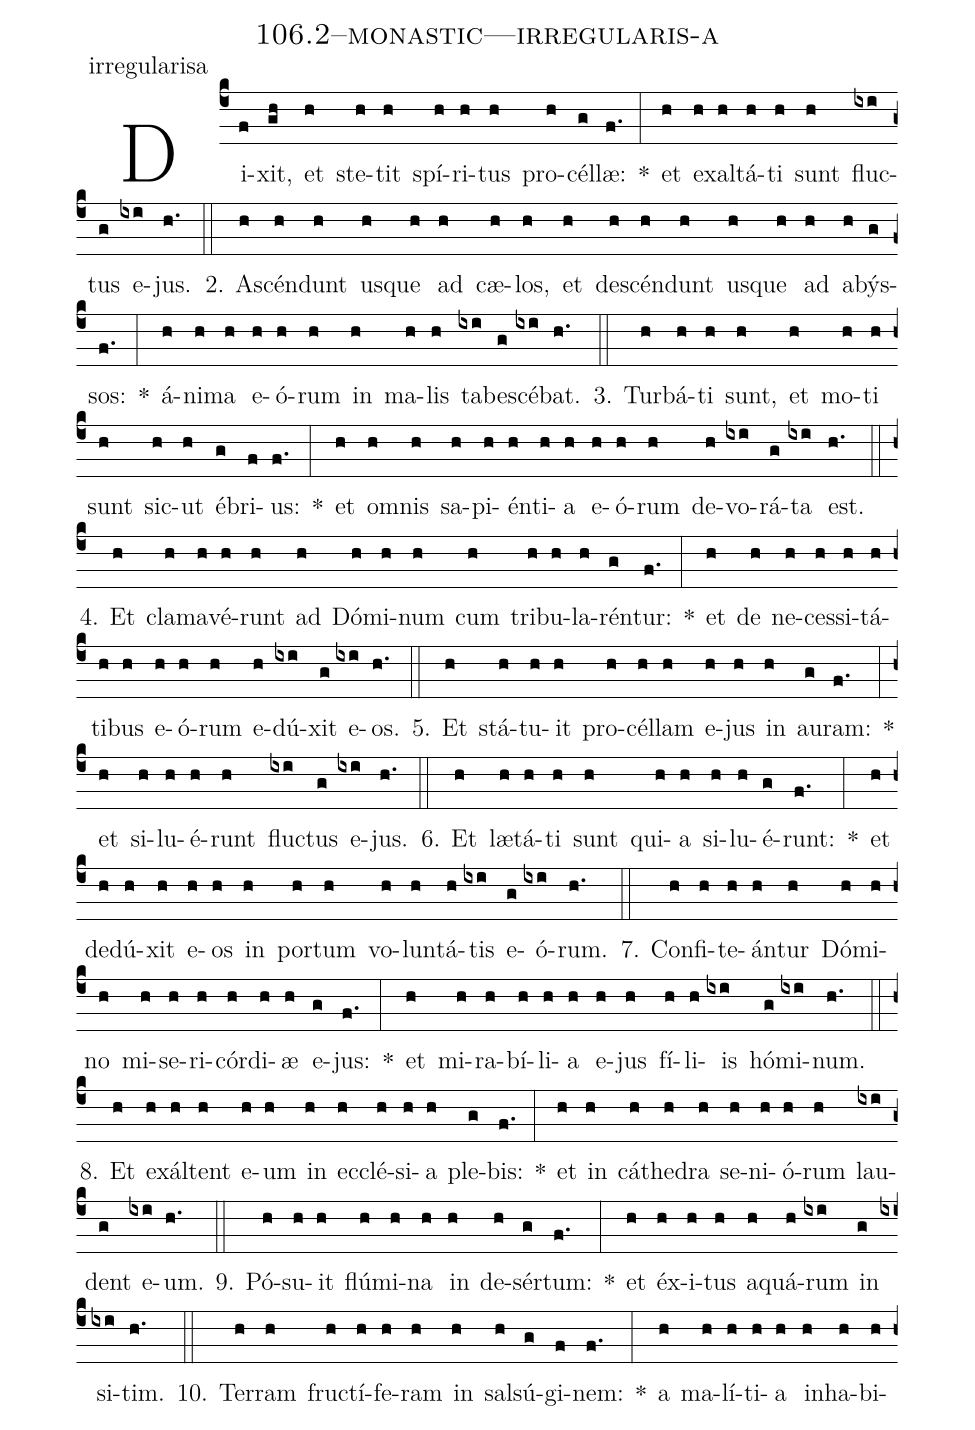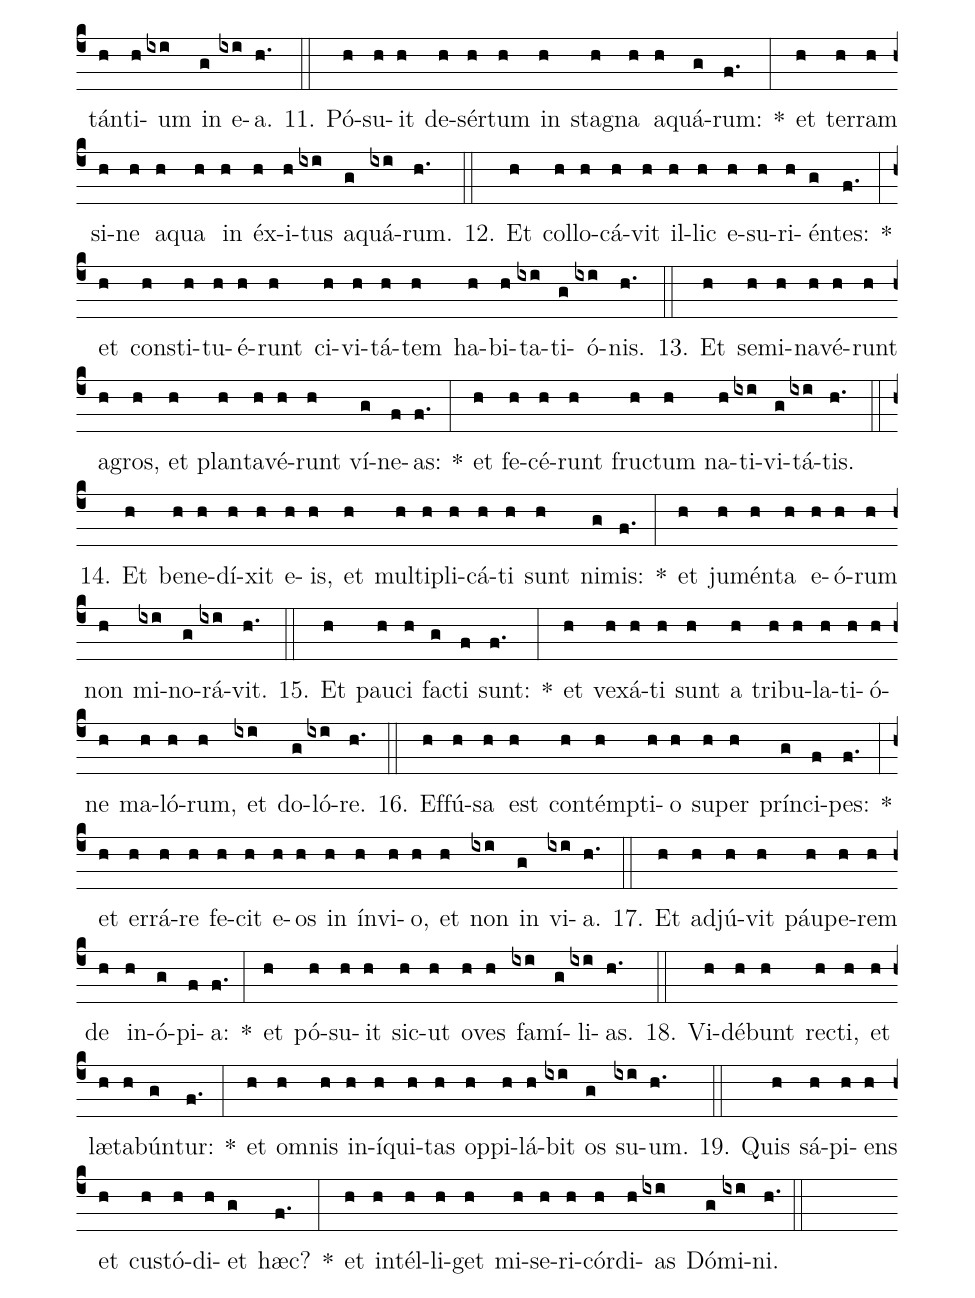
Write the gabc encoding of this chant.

name: 106.2--monastic---irregularis-a;
annotation: irregularisa;
%%
(c4)Di(f)xit,(gh) et(h) ste(h)tit(h) spí(h)ri(h)tus(h) pro(h)cél(g)læ:(f.) *(:) et(h) ex(h)al(h)tá(h)ti(h) sunt(h) fluc(ixi)tus(g) e(ixi)jus.(h.) (::)
2. A(h)scén(h)dunt(h) us(h)que(h) ad(h) cæ(h)los,(h) et(h) de(h)scén(h)dunt(h) us(h)que(h) ad(h) a(h)býs(g)sos:(f.) *(:) á(h)ni(h)ma(h) e(h)ó(h)rum(h) in(h) ma(h)lis(h) ta(ixi)be(g)scé(ixi)bat.(h.) (::)
3. Tur(h)bá(h)ti(h) sunt,(h) et(h) mo(h)ti(h) sunt(h) sic(h)ut(h) é(g)bri(f)us:(f.) *(:) et(h) om(h)nis(h) sa(h)pi(h)én(h)ti(h)a(h) e(h)ó(h)rum(h) de(h)vo(ixi)rá(g)ta(ixi) est.(h.) (::)
4. Et(h) cla(h)ma(h)vé(h)runt(h) ad(h) Dó(h)mi(h)num(h) cum(h) tri(h)bu(h)la(h)rén(g)tur:(f.) *(:) et(h) de(h) ne(h)ces(h)si(h)tá(h)ti(h)bus(h) e(h)ó(h)rum(h) e(h)dú(ixi)xit(g) e(ixi)os.(h.) (::)
5. Et(h) stá(h)tu(h)it(h) pro(h)cél(h)lam(h) e(h)jus(h) in(h) au(g)ram:(f.) *(:) et(h) si(h)lu(h)é(h)runt(h) fluc(ixi)tus(g) e(ixi)jus.(h.) (::)
6. Et(h) læ(h)tá(h)ti(h) sunt(h) qui(h)a(h) si(h)lu(h)é(g)runt:(f.) *(:) et(h) de(h)dú(h)xit(h) e(h)os(h) in(h) por(h)tum(h) vo(h)lun(h)tá(h)tis(ixi) e(g)ó(ixi)rum.(h.) (::)
7. Con(h)fi(h)te(h)án(h)tur(h) Dó(h)mi(h)no(h) mi(h)se(h)ri(h)cór(h)di(h)æ(h) e(g)jus:(f.) *(:) et(h) mi(h)ra(h)bí(h)li(h)a(h) e(h)jus(h) fí(h)li(h)is(ixi) hó(g)mi(ixi)num.(h.) (::)
8. Et(h) ex(h)ál(h)tent(h) e(h)um(h) in(h) ec(h)clé(h)si(h)a(h) ple(g)bis:(f.) *(:) et(h) in(h) cá(h)the(h)dra(h) se(h)ni(h)ó(h)rum(h) lau(ixi)dent(g) e(ixi)um.(h.) (::)
9. Pó(h)su(h)it(h) flú(h)mi(h)na(h) in(h) de(h)sér(g)tum:(f.) *(:) et(h) éx(h)i(h)tus(h) a(h)quá(h)rum(ixi) in(g) si(ixi)tim.(h.) (::)
10. Ter(h)ram(h) fruc(h)tí(h)fe(h)ram(h) in(h) sal(h)sú(g)gi(f)nem:(f.) *(:) a(h) ma(h)lí(h)ti(h)a(h) in(h)ha(h)bi(h)tán(h)ti(h)um(ixi) in(g) e(ixi)a.(h.) (::)
11. Pó(h)su(h)it(h) de(h)sér(h)tum(h) in(h) sta(h)gna(h) a(h)quá(g)rum:(f.) *(:) et(h) ter(h)ram(h) si(h)ne(h) a(h)qua(h) in(h) éx(h)i(h)tus(ixi) a(g)quá(ixi)rum.(h.) (::)
12. Et(h) col(h)lo(h)cá(h)vit(h) il(h)lic(h) e(h)su(h)ri(h)én(g)tes:(f.) *(:) et(h) con(h)sti(h)tu(h)é(h)runt(h) ci(h)vi(h)tá(h)tem(h) ha(h)bi(h)ta(ixi)ti(g)ó(ixi)nis.(h.) (::)
13. Et(h) se(h)mi(h)na(h)vé(h)runt(h) a(h)gros,(h) et(h) plan(h)ta(h)vé(h)runt(h) ví(g)ne(f)as:(f.) *(:) et(h) fe(h)cé(h)runt(h) fruc(h)tum(h) na(h)ti(ixi)vi(g)tá(ixi)tis.(h.) (::)
14. Et(h) be(h)ne(h)dí(h)xit(h) e(h)is,(h) et(h) mul(h)ti(h)pli(h)cá(h)ti(h) sunt(h) ni(g)mis:(f.) *(:) et(h) ju(h)mén(h)ta(h) e(h)ó(h)rum(h) non(h) mi(ixi)no(g)rá(ixi)vit.(h.) (::)
15. Et(h) pau(h)ci(h) fac(g)ti(f) sunt:(f.) *(:) et(h) ve(h)xá(h)ti(h) sunt(h) a(h) tri(h)bu(h)la(h)ti(h)ó(h)ne(h) ma(h)ló(h)rum,(h) et(ixi) do(g)ló(ixi)re.(h.) (::)
16. Ef(h)fú(h)sa(h) est(h) con(h)témp(h)ti(h)o(h) su(h)per(h) prín(g)ci(f)pes:(f.) *(:) et(h) er(h)rá(h)re(h) fe(h)cit(h) e(h)os(h) in(h) ín(h)vi(h)o,(h) et(h) non(ixi) in(g) vi(ixi)a.(h.) (::)
17. Et(h) ad(h)jú(h)vit(h) páu(h)pe(h)rem(h) de(h) in(h)ó(g)pi(f)a:(f.) *(:) et(h) pó(h)su(h)it(h) sic(h)ut(h) o(h)ves(h) fa(ixi)mí(g)li(ixi)as.(h.) (::)
18. Vi(h)dé(h)bunt(h) rec(h)ti,(h) et(h) læ(h)ta(h)bún(g)tur:(f.) *(:) et(h) om(h)nis(h) in(h)í(h)qui(h)tas(h) op(h)pi(h)lá(h)bit(ixi) os(g) su(ixi)um.(h.) (::)
19. Quis(h) sá(h)pi(h)ens(h) et(h) cus(h)tó(h)di(h)et(g) hæc?(f.) *(:) et(h) in(h)tél(h)li(h)get(h) mi(h)se(h)ri(h)cór(h)di(h)as(ixi) Dó(g)mi(ixi)ni.(h.) (::)
